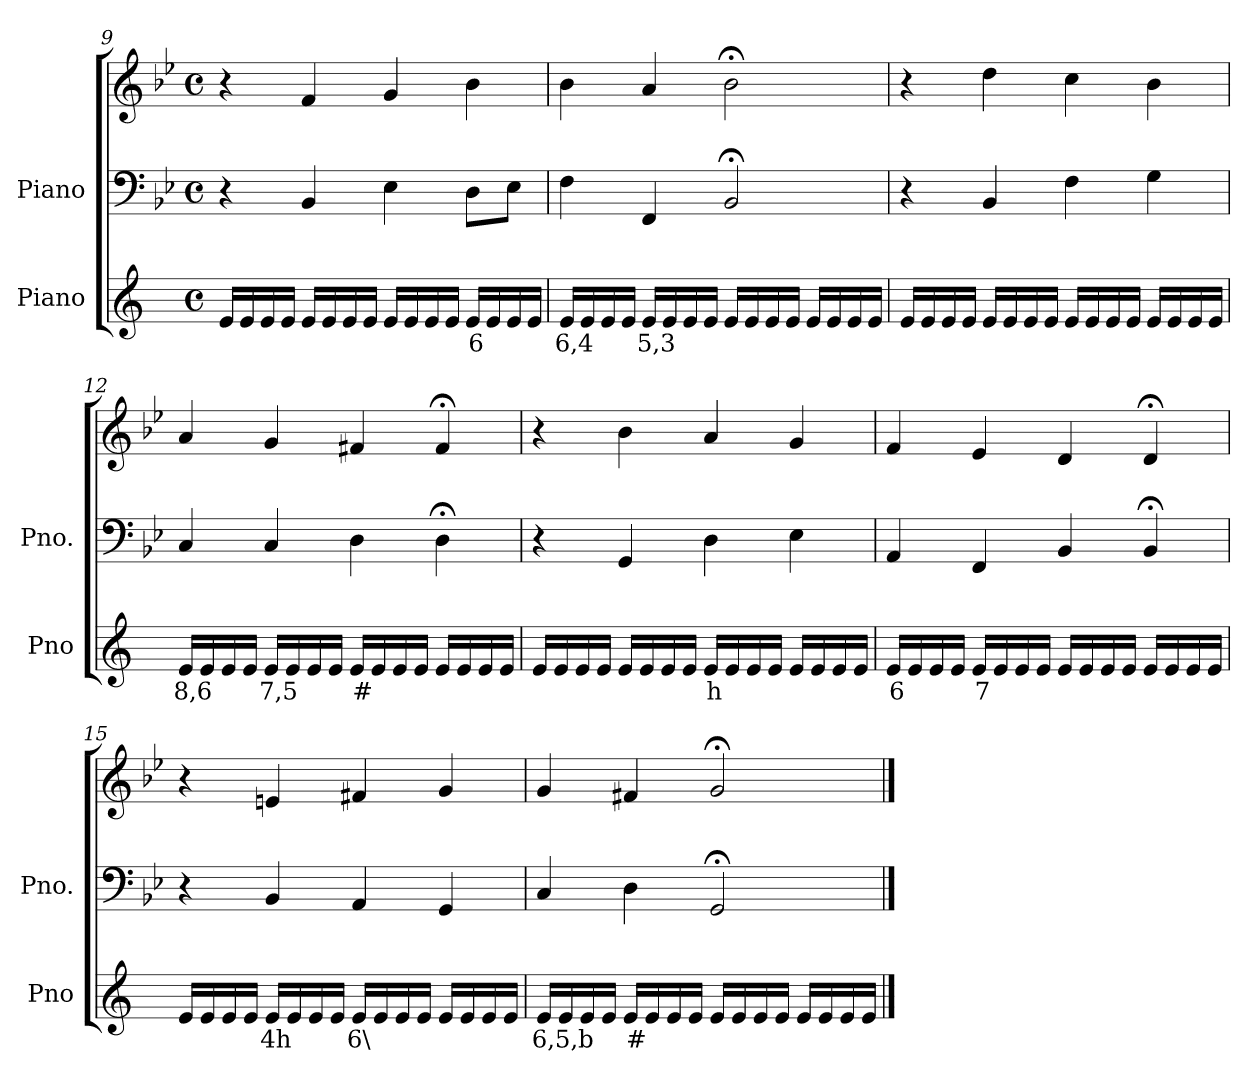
**kern	**text	**kern	**kern
*part2	*part2	*part1	*part1
*staff3	*staff3	*staff2	*staff1
*I"Piano	*	*I"Piano	*
*I'Pno	*	*I'Pno.	*
*clefG2	*	*clefF4	*clefG2
*k[]	*	*k[b-e-]	*k[b-e-]
*M4/4	*	*M4/4	*M4/4
*met(c)	*	*met(c)	*met(c)
=9	=9	=9	=9
16e/LL	.	4r	4r
16e/	.	.	.
16e/	.	.	.
16e/JJ	.	.	.
16e/LL	.	4BB-/	4f/
16e/	.	.	.
16e/	.	.	.
16e/JJ	.	.	.
16e/LL	.	4E-\	4g/
16e/	.	.	.
16e/	.	.	.
16e/JJ	.	.	.
!	!LO:LY:b	!	!
16e/LL	6	8D\L	4b-\
16e/	.	.	.
!	!LO:LY:b	!	!
16e/	_	8E-\J	.
16e/JJ	.	.	.
=10	=10	=10	=10
!	!LO:LY:b	!	!
16e/LL	6,4	4F\	4b-\
16e/	.	.	.
16e/	.	.	.
16e/JJ	.	.	.
!	!LO:LY:b	!	!
16e/LL	5,3	4FF/	4a/
16e/	.	.	.
16e/	.	.	.
16e/JJ	.	.	.
16e/LL	.	2BB-;</	2b-;<\
16e/	.	.	.
16e/	.	.	.
16e/JJ	.	.	.
16e/LL	.	.	.
16e/	.	.	.
16e/	.	.	.
16e/JJ	.	.	.
=11	=11	=11	=11
16e/LL	.	4r	4r
16e/	.	.	.
16e/	.	.	.
16e/JJ	.	.	.
16e/LL	.	4BB-/	4dd\
16e/	.	.	.
16e/	.	.	.
16e/JJ	.	.	.
16e/LL	.	4F\	4cc\
16e/	.	.	.
16e/	.	.	.
16e/JJ	.	.	.
16e/LL	.	4G\	4b-\
16e/	.	.	.
16e/	.	.	.
16e/JJ	.	.	.
=12	=12	=12	=12
!	!LO:LY:b	!	!
16e/LL	8,6	4C/	4a/
16e/	.	.	.
16e/	.	.	.
16e/JJ	.	.	.
!	!LO:LY:b	!	!
16e/LL	7,5	4C/	4g/
16e/	.	.	.
16e/	.	.	.
16e/JJ	.	.	.
!	!LO:LY:b	!	!
16e/LL	#	4D\	4f#X/
16e/	.	.	.
16e/	.	.	.
16e/JJ	.	.	.
16e/LL	.	4D;<\	4f#;</
16e/	.	.	.
16e/	.	.	.
16e/JJ	.	.	.
=13	=13	=13	=13
16e/LL	.	4r	4r
16e/	.	.	.
16e/	.	.	.
16e/JJ	.	.	.
16e/LL	.	4GG/	4b-\
16e/	.	.	.
16e/	.	.	.
16e/JJ	.	.	.
!	!LO:LY:b	!	!
16e/LL	h	4D\	4a/
16e/	.	.	.
16e/	.	.	.
16e/JJ	.	.	.
16e/LL	.	4E-\	4g/
16e/	.	.	.
16e/	.	.	.
16e/JJ	.	.	.
=14	=14	=14	=14
!	!LO:LY:b	!	!
16e/LL	6	4AA/	4f/
16e/	.	.	.
16e/	.	.	.
16e/JJ	.	.	.
!	!LO:LY:b	!	!
16e/LL	7	4FF/	4e-/
16e/	.	.	.
16e/	.	.	.
16e/JJ	.	.	.
16e/LL	.	4BB-/	4d/
16e/	.	.	.
16e/	.	.	.
16e/JJ	.	.	.
16e/LL	.	4BB-;</	4d;</
16e/	.	.	.
16e/	.	.	.
16e/JJ	.	.	.
=15	=15	=15	=15
16e/LL	.	4r	4r
16e/	.	.	.
16e/	.	.	.
16e/JJ	.	.	.
!	!LO:LY:b	!	!
16e/LL	4h	4BB-/	4en/
16e/	.	.	.
16e/	.	.	.
16e/JJ	.	.	.
!	!LO:LY:b	!	!
16e/LL	6\	4AA/	4f#X/
16e/	.	.	.
16e/	.	.	.
16e/JJ	.	.	.
16e/LL	.	4GG/	4g/
16e/	.	.	.
16e/	.	.	.
16e/JJ	.	.	.
=16	=16	=16	=16
!	!LO:LY:b	!	!
16e/LL	6,5,b	4C/	4g/
16e/	.	.	.
16e/	.	.	.
16e/JJ	.	.	.
!	!LO:LY:b	!	!
16e/LL	#	4D\	4f#X/
16e/	.	.	.
16e/	.	.	.
16e/JJ	.	.	.
16e/LL	.	2GG;</	2g;</
16e/	.	.	.
16e/	.	.	.
16e/JJ	.	.	.
16e/LL	.	.	.
16e/	.	.	.
16e/	.	.	.
16e/JJ	.	.	.
==	==	==	==
*-	*-	*-	*-
